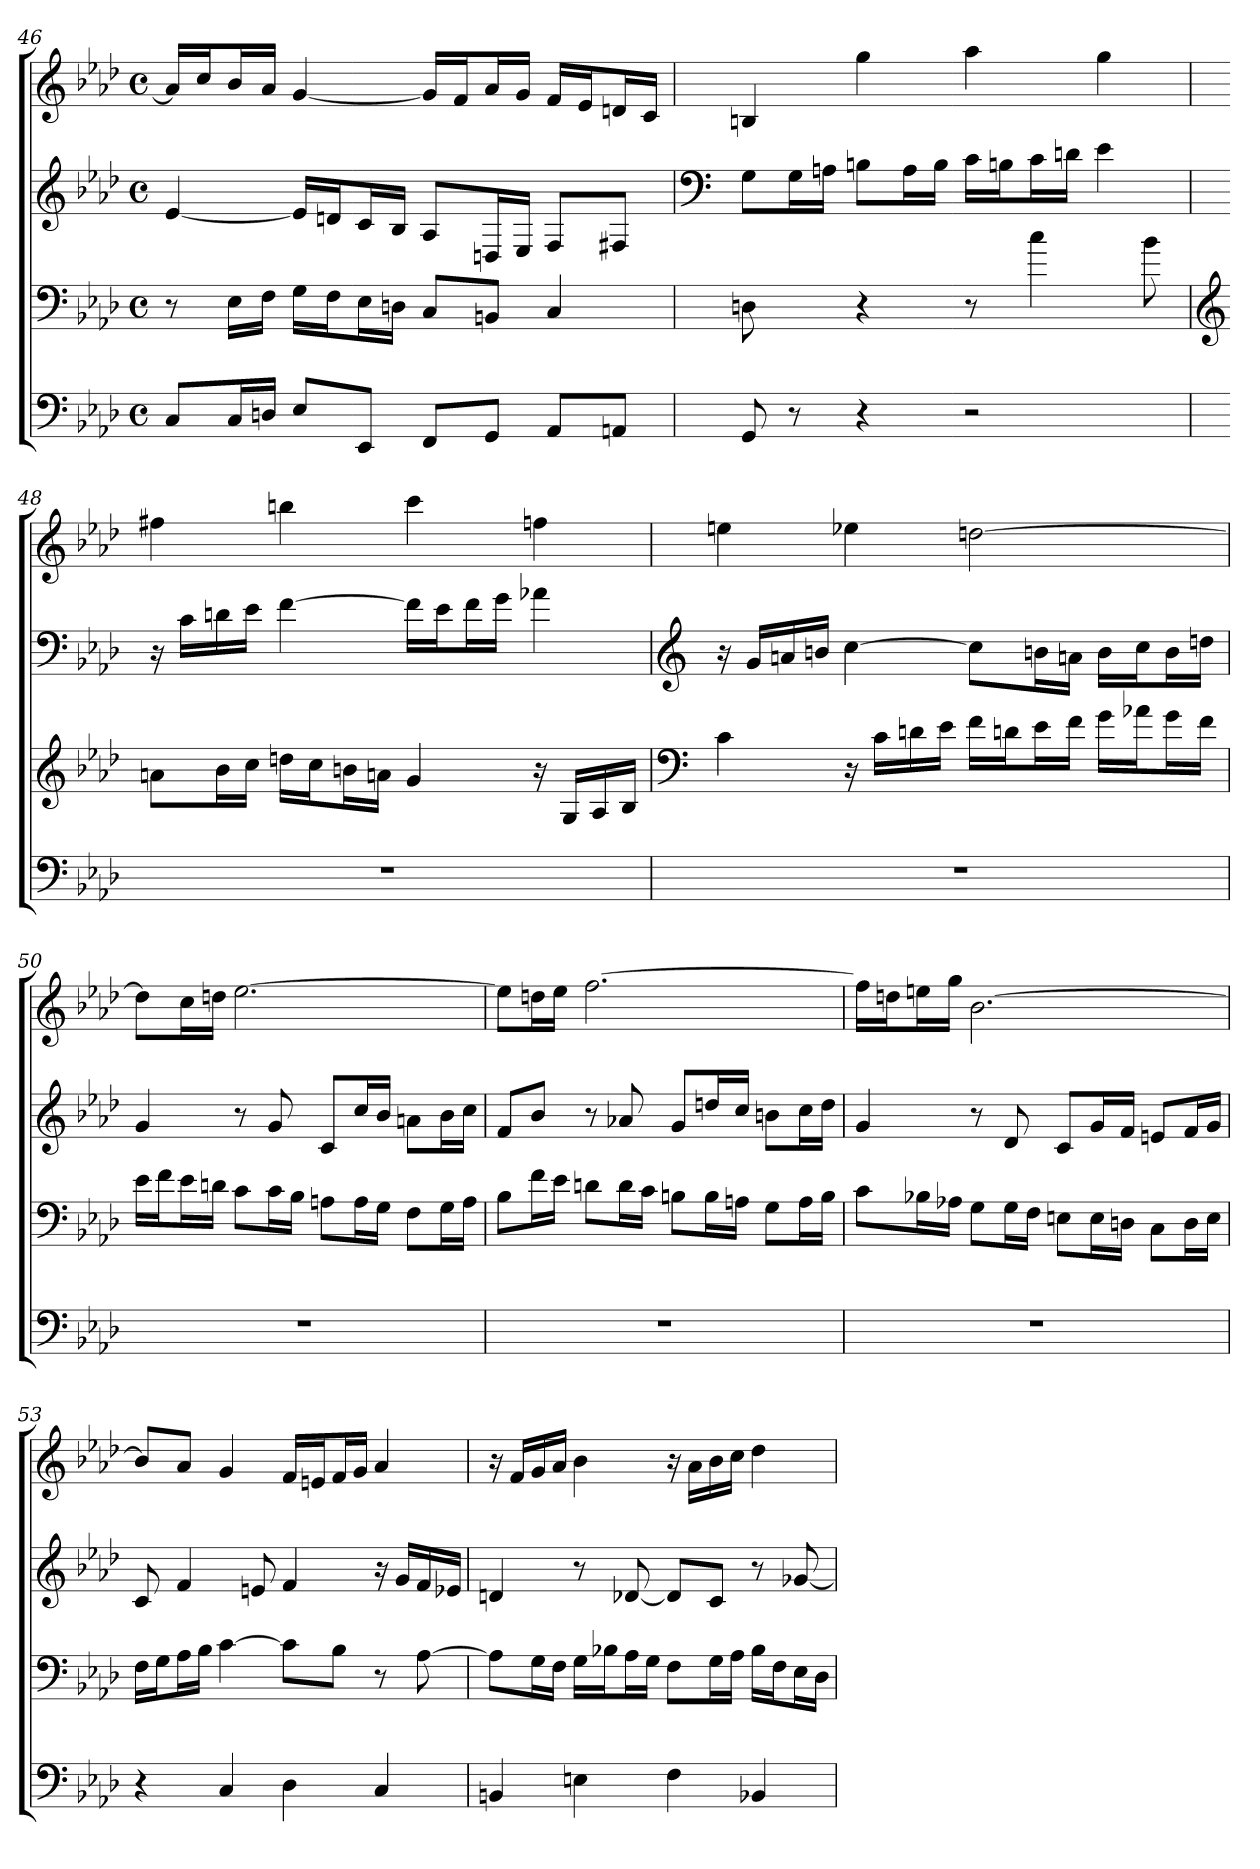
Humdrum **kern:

**kern	**kern	**kern	**kern
*part4	*part3	*part2	*part1
*staff4	*staff3	*staff2	*staff1
*clefF4	*clefF4	*clefG2	*clefG2
*k[b-e-a-d-]	*k[b-e-a-d-]	*k[b-e-a-d-]	*k[b-e-a-d-]
*f:	*f:	*f:	*f:
*M4/4	*M4/4	*M4/4	*M4/4
*met(c)	*met(c)	*met(c)	*met(c)
=46	=46	=46	=46
8C/L	8r	[4e-	16a-/LL]
.	.	.	16cc/J
16C/L	16E-\LL	.	16b-/L
16Dn/JJ	16F\JJ	.	16a-/JJ
8E-/L	16G\LL	16e-/LL]	[4g
.	16F\J	16dn/J	.
8EE-/J	16E-\L	16c/L	.
.	16Dn\JJ	16B-/JJ	.
8FF/L	8C/L	8A-/L	16g/LL]
.	.	.	16f/J
8GG/J	8BBn/J	16Dn/L	16a-/L
.	.	16E-/JJ	16g/JJ
8AA-/L	4C	8F/L	16f/LL
.	.	.	16e-/J
8AAn/J	.	8F#X/J	16dn/L
.	.	.	16c/JJ
=47	=47	=47	=47
*	*	*clefF4	*
8GG	8Dn	8G\L	4Bn
8r	8ryy	16G\L	.
.	.	16An\JJ	.
4r	4r	8Bn\L	4gg
.	.	16A\L	.
.	.	16B\JJ	.
2r	8r	16c\LL	4aa-
.	.	16Bn\J	.
.	4cc	16c\L	.
.	.	16dn\JJ	.
.	.	4e-	4gg
.	8b-	.	.
=48	=48	=48	=48
*	*clefG2	*	*
1r	8an\L	16r	4ff#X
.	.	16c\LL	.
.	16b-\L	16dn\	.
.	16cc\JJ	16e-\JJ	.
.	16ddn\LL	[4f	4bbn
.	16cc\J	.	.
.	16bn\L	.	.
.	16an\JJ	.	.
.	4g	16f\LL]	4ccc
.	.	16e-\J	.
.	.	16f\L	.
.	.	16g\JJ	.
.	16r	4a-X	4ffn
.	16G/LL	.	.
.	16A-/	.	.
.	16B-/JJ	.	.
=49	=49	=49	=49
*	*clefF4	*clefG2	*
1r	4c	16r	4een
.	.	16g/LL	.
.	.	16an/	.
.	.	16bn/JJ	.
.	16r	[4cc	4ee-X
.	16c\LL	.	.
.	16dn\	.	.
.	16e-\JJ	.	.
.	16f\LL	8cc\L]	[2ddn
.	16dn\J	.	.
.	16e-\L	16bn\L	.
.	16f\JJ	16an\JJ	.
.	16g\LL	16b\LL	.
.	16a-X\J	16cc\J	.
.	16g\L	16b\L	.
.	16f\JJ	16ddn\JJ	.
=50	=50	=50	=50
1r	16e-\LL	4g	8dd\L]
.	16f\J	.	.
.	16e-\L	.	16cc\L
.	16dn\JJ	.	16ddn\JJ
.	8c\L	8r	[2.ee-
.	16c\L	8g	.
.	16B-\JJ	.	.
.	8An\L	8c/L	.
.	16A\L	16cc/L	.
.	16G\JJ	16b-/JJ	.
.	8F\L	8an\L	.
.	16G\L	16b-\L	.
.	16A\JJ	16cc\JJ	.
=51	=51	=51	=51
1r	8B-\L	8f/L	8ee-\L]
.	16f\L	8b-/J	16ddn\L
.	16e-\JJ	.	16ee-\JJ
.	8dn\L	8r	[2.ff
.	16d\L	8a-X	.
.	16c\JJ	.	.
.	8Bn\L	8g/L	.
.	16B\L	16ddn/L	.
.	16An\JJ	16cc/JJ	.
.	8G\L	8bn\L	.
.	16A\L	16cc\L	.
.	16B\JJ	16dd\JJ	.
=52	=52	=52	=52
1r	8c\L	4g	16ff\LL]
.	.	.	16ddn\J
.	16B-X\L	.	16een\L
.	16A-X\JJ	.	16gg\JJ
.	8G\L	8r	[2.b-
.	16G\L	8d-	.
.	16F\JJ	.	.
.	8En\L	8c/L	.
.	16E\L	16g/L	.
.	16Dn\JJ	16f/JJ	.
.	8C\L	8en/L	.
.	16D\L	16f/L	.
.	16E\JJ	16g/JJ	.
=53	=53	=53	=53
4r	16F\LL	8c	8b-/L]
.	16G\J	.	.
.	16A-\L	4f	8a-/J
.	16B-\JJ	.	.
4C	[4c	.	4g
.	.	8en	.
4D-	8c\L]	4f	16f/LL
.	.	.	16en/J
.	8B-\J	.	16f/L
.	.	.	16g/JJ
4C	8r	16r	4a-
.	.	16g/LL	.
.	[8A-	16f/	.
.	.	16e-X/JJ	.
=54	=54	=54	=54
4BBn	8A-\L]	4dn	16r
.	.	.	16f/LL
.	16G\L	.	16g/
.	16F\JJ	.	16a-/JJ
4En	16G\LL	8r	4b-
.	16B-X\J	.	.
.	16A-\L	[8d-X	.
.	16G\JJ	.	.
4F	8F\L	8d-/L]	16r
.	.	.	16a-\LL
.	16G\L	8c/J	16b-\
.	16A-\JJ	.	16cc\JJ
4BB-X	16B-\LL	8r	4dd-
.	16F\J	.	.
.	16E-\L	[8g-X	.
.	16D-\JJ	.	.
=	=	=	=
*-	*-	*-	*-
